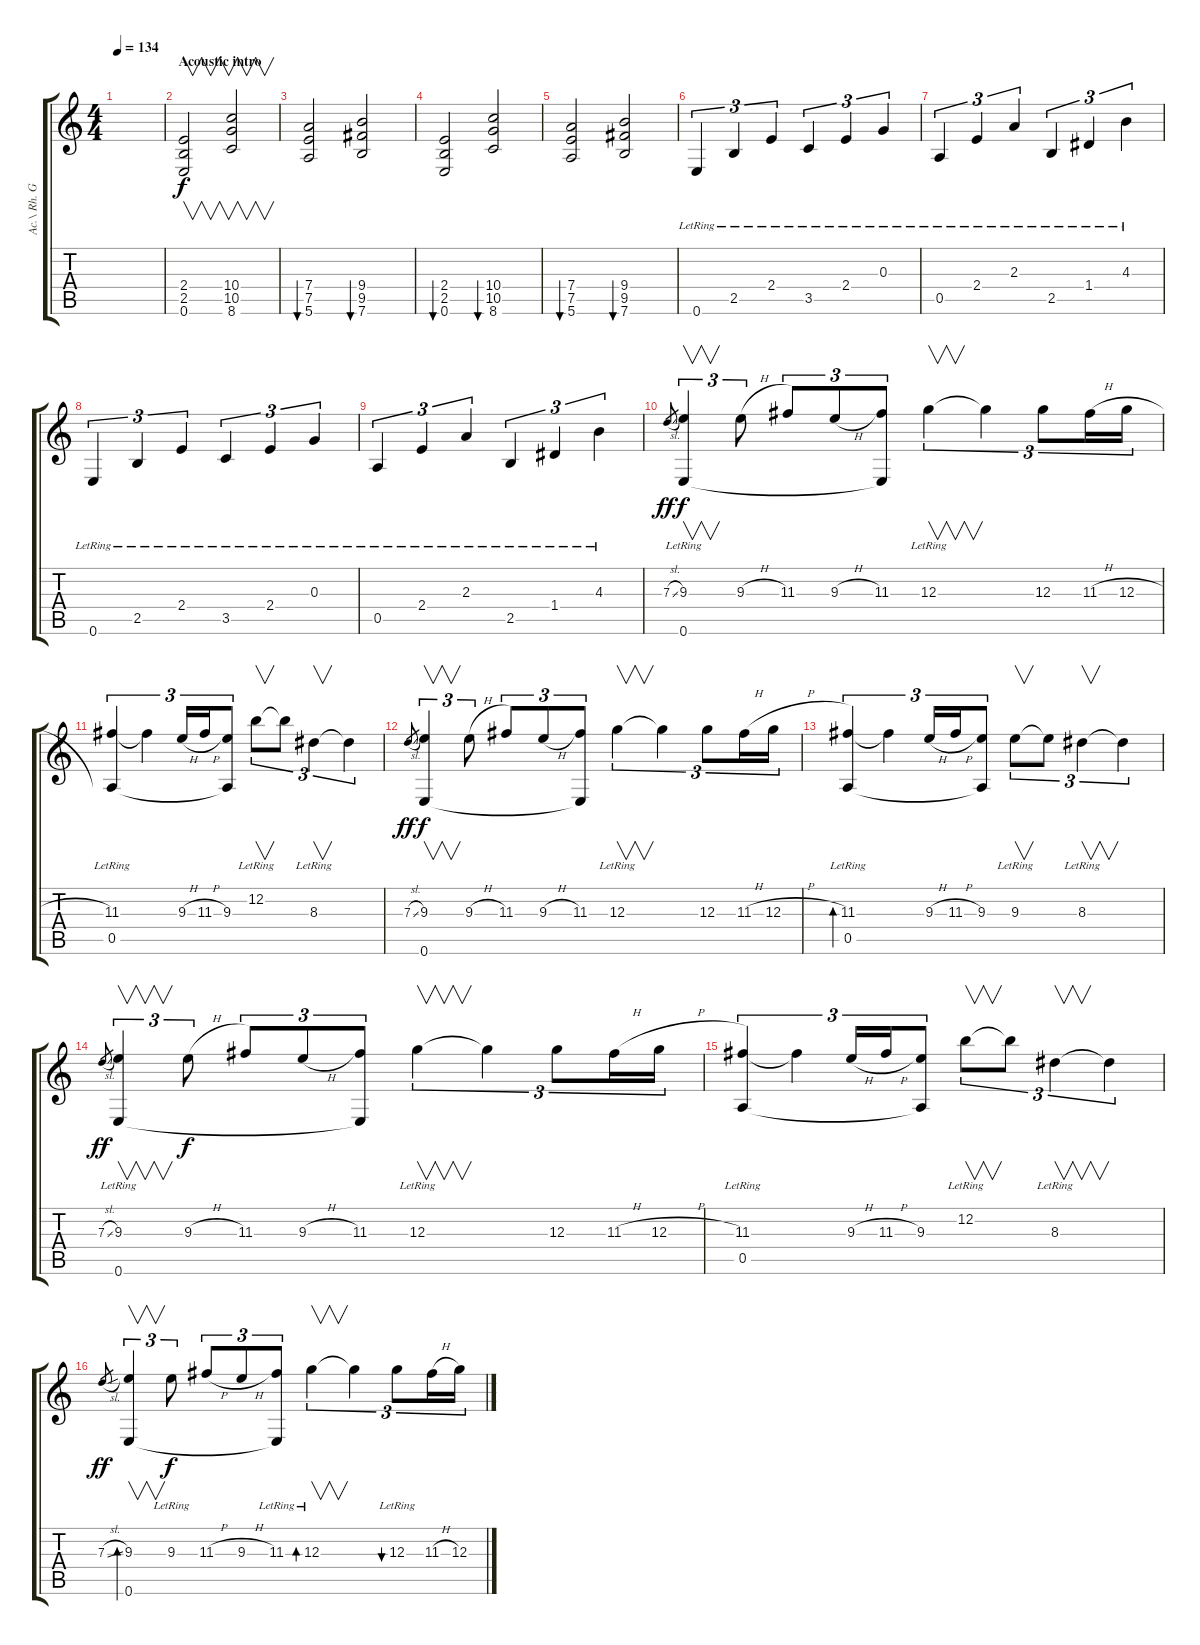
\track ("Ac.\\ Rh. Guit.1" "Ac.\\ Rh. G") {instrument acousticguitarsteel}
\staff {score tabs}
\tuning (E4 B3 G3 D3 A2 E2) {hide}
\ts (4 4)
\tempo 134
\clef g2
\ks c
|
\section ("" "Acoustic intro")
(2.4 2.5 0.6).2{v} (10.4 10.5 8.6).2{v} |
(7.4 7.5 5.6).2{bu 120} (9.4 9.5 7.6).2{bu 120} |
(2.4 2.5 0.6).2{bu 480} (10.4 10.5 8.6).2{bu 480} |
(7.4 7.5 5.6).2{bu 480} (9.4 9.5 7.6).2{bu 480} |
0.6{lr}.4{tu (3 2)} 2.5{lr}.4{tu (3 2)} 2.4{lr}.4{tu (3 2)} 3.5{lr}.4{tu (3 2)} 2.4{lr}.4{tu (3 2)} 0.3{lr}.4{tu (3 2)} |
0.5{lr}.4{tu (3 2)} 2.4{lr}.4{tu (3 2)} 2.3{lr}.4{tu (3 2)} 2.5{lr}.4{tu (3 2)} 1.4{lr}.4{tu (3 2)} 4.3{lr}.4{tu (3 2)} |
0.6{lr}.4{tu (3 2)} 2.5{lr}.4{tu (3 2)} 2.4{lr}.4{tu (3 2)} 3.5{lr}.4{tu (3 2)} 2.4{lr}.4{tu (3 2)} 0.3{lr}.4{tu (3 2)} |
0.5{lr}.4{tu (3 2)} 2.4{lr}.4{tu (3 2)} 2.3{lr}.4{tu (3 2)} 2.5{lr}.4{tu (3 2)} 1.4{lr}.4{tu (3 2)} 4.3{lr}.4{tu (3 2)} |
7.3{sl}.8{gr dy ff} (9.3 0.6{lr}).4{v tu (3 2) dy f volume 14} 9.3{h}.8{tu (3 2)} 11.3.8{tu (3 2)} 9.3{h}.8{tu (3 2)} (11.3 0.6{t}).8{tu (3 2)} 12.3{lr}.4{v tu (3 2)} 12.3{t}.4{tu (3 2)} 12.3.8{tu (3 2)} 11.3{h}.16{tu (3 2)} 12.3{h}.16{tu (3 2)} |
(11.3{lr} 0.5).4{tu (3 2)} 11.3{t}.4{tu (3 2)} 9.3{h}.16{tu (3 2)} 11.3{h}.16{tu (3 2)} (9.3 0.5{t}).8{tu (3 2)} 12.2{lr}.8{v tu (3 2)} 12.2{t}.8{tu (3 2)} 8.3{lr}.4{v tu (3 2)} 8.3{t}.4{tu (3 2)} |
7.3{sl}.8{gr dy ff} (9.3 0.6).4{v tu (3 2) dy f} 9.3{h}.8{tu (3 2)} 11.3.8{tu (3 2)} 9.3{h}.8{tu (3 2)} (11.3 0.6{t}).8{tu (3 2)} 12.3{lr}.4{v tu (3 2)} 12.3{t}.4{tu (3 2)} 12.3.8{tu (3 2)} 11.3{h}.16{tu (3 2)} 12.3{h}.16{tu (3 2)} |
(11.3{lr} 0.5{lr}).4{tu (3 2) bd 240} 11.3{t}.4{tu (3 2)} 9.3{h}.16{tu (3 2)} 11.3{h}.16{tu (3 2)} (9.3 0.5{t}).8{tu (3 2)} 9.3{lr}.8{v tu (3 2)} 9.3{t}.8{tu (3 2)} 8.3{lr}.4{v tu (3 2)} 8.3{t}.4{tu (3 2)} |
7.3{sl}.8{gr dy ff} (9.3 0.6{lr}).4{v tu (3 2) volume 14} 9.3{h}.8{tu (3 2) dy f} 11.3.8{tu (3 2)} 9.3{h}.8{tu (3 2)} (11.3 0.6{t}).8{tu (3 2)} 12.3{lr}.4{v tu (3 2)} 12.3{t}.4{tu (3 2)} 12.3.8{tu (3 2)} 11.3{h}.16{tu (3 2)} 12.3{h}.16{tu (3 2)} |
(11.3{lr} 0.5).4{tu (3 2)} 11.3{t}.4{tu (3 2)} 9.3{h}.16{tu (3 2)} 11.3{h}.16{tu (3 2)} (9.3 0.5{t}).8{tu (3 2)} 12.2{lr}.8{v tu (3 2)} 12.2{t}.8{tu (3 2)} 8.3{lr}.4{v tu (3 2)} 8.3{t}.4{tu (3 2)} |
7.3{sl}.8{gr dy ff} (9.3 0.6).4{v tu (3 2) bd 60} 9.3{lr}.8{tu (3 2) dy f} 11.3{h}.8{tu (3 2)} 9.3{h}.8{tu (3 2)} (11.3{lr} 0.6{t}).8{tu (3 2)} 12.3{lr}.4{v tu (3 2) bd 120} 12.3{t}.4{tu (3 2)} 12.3{lr}.8{tu (3 2) bu 60} 11.3{h}.16{tu (3 2)} 12.3{h}.16{tu (3 2)}
